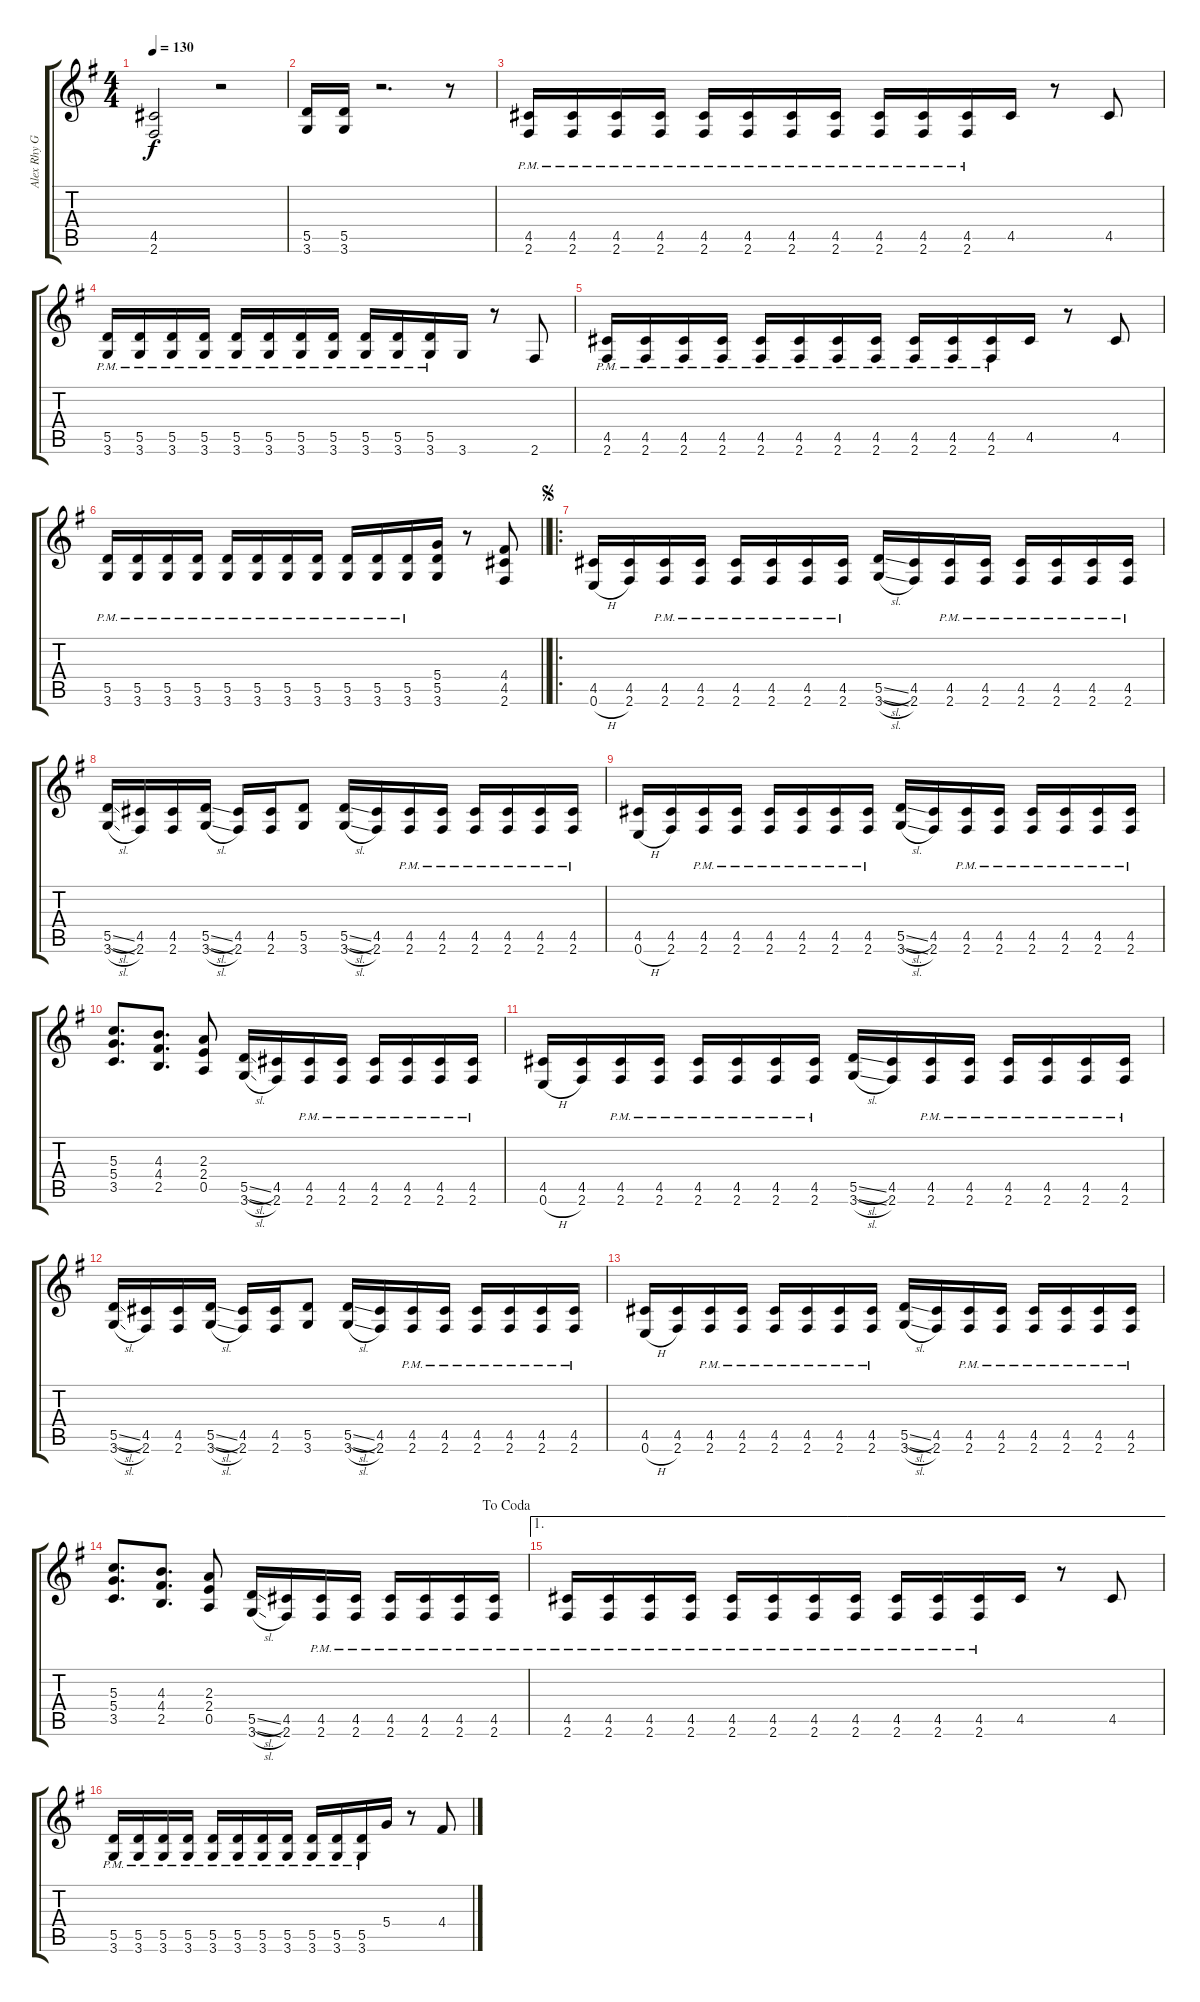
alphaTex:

\track ("Alex Rhy Gtr" "Alex Rhy G") {instrument distortionguitar}
\staff {score tabs}
\tuning (E4 B3 G3 D3 A2 E2) {hide}
\ts (4 4)
\tempo 130
\clef g2
\ks g
(4.5 2.6).2{dy f} r.2 |
(5.5 3.6).16 (5.5 3.6).16 r.2{d} r.8 |
(4.5{pm} 2.6{pm}).16 (4.5{pm} 2.6{pm}).16 (4.5{pm} 2.6{pm}).16 (4.5{pm} 2.6{pm}).16 (4.5{pm} 2.6{pm}).16 (4.5{pm} 2.6{pm}).16 (4.5{pm} 2.6{pm}).16 (4.5{pm} 2.6{pm}).16 (4.5{pm} 2.6{pm}).16 (4.5{pm} 2.6{pm}).16 (4.5{pm} 2.6{pm}).16 4.5.16 r.8 4.5.8 |
(5.5{pm} 3.6{pm}).16 (5.5{pm} 3.6{pm}).16 (5.5{pm} 3.6{pm}).16 (5.5{pm} 3.6{pm}).16 (5.5{pm} 3.6{pm}).16 (5.5{pm} 3.6{pm}).16 (5.5{pm} 3.6{pm}).16 (5.5{pm} 3.6{pm}).16 (5.5{pm} 3.6{pm}).16 (5.5{pm} 3.6{pm}).16 (5.5{pm} 3.6{pm}).16 3.6.16 r.8 2.6.8 |
(4.5{pm} 2.6{pm}).16 (4.5{pm} 2.6{pm}).16 (4.5{pm} 2.6{pm}).16 (4.5{pm} 2.6{pm}).16 (4.5{pm} 2.6{pm}).16 (4.5{pm} 2.6{pm}).16 (4.5{pm} 2.6{pm}).16 (4.5{pm} 2.6{pm}).16 (4.5{pm} 2.6{pm}).16 (4.5{pm} 2.6{pm}).16 (4.5{pm} 2.6{pm}).16 4.5.16 r.8 4.5.8 |
\barLineRight lightlight
(5.5{pm} 3.6{pm}).16 (5.5{pm} 3.6{pm}).16 (5.5{pm} 3.6{pm}).16 (5.5{pm} 3.6{pm}).16 (5.5{pm} 3.6{pm}).16 (5.5{pm} 3.6{pm}).16 (5.5{pm} 3.6{pm}).16 (5.5{pm} 3.6{pm}).16 (5.5{pm} 3.6{pm}).16 (5.5{pm} 3.6{pm}).16 (5.5{pm} 3.6{pm}).16 (5.4 5.5 3.6).16 r.8 (4.4 4.5 2.6).8 |
\ro
\jump segno
(4.5 0.6{h}).16 (4.5 2.6).16 (4.5{pm} 2.6{pm}).16 (4.5{pm} 2.6{pm}).16 (4.5{pm} 2.6{pm}).16 (4.5{pm} 2.6{pm}).16 (4.5{pm} 2.6{pm}).16 (4.5{pm} 2.6{pm}).16 (5.5{sl} 3.6{sl}).16 (4.5 2.6).16 (4.5{pm} 2.6{pm}).16 (4.5{pm} 2.6{pm}).16 (4.5{pm} 2.6{pm}).16 (4.5{pm} 2.6{pm}).16 (4.5{pm} 2.6{pm}).16 (4.5{pm} 2.6{pm}).16 |
(5.5{sl} 3.6{sl}).16 (4.5 2.6).16 (4.5 2.6).16 (5.5{sl} 3.6{sl}).16 (4.5 2.6).16 (4.5 2.6).16 (5.5 3.6).8 (5.5{sl} 3.6{sl}).16 (4.5 2.6).16 (4.5{pm} 2.6{pm}).16 (4.5{pm} 2.6{pm}).16 (4.5{pm} 2.6{pm}).16 (4.5{pm} 2.6{pm}).16 (4.5{pm} 2.6{pm}).16 (4.5{pm} 2.6{pm}).16 |
(4.5 0.6{h}).16 (4.5 2.6).16 (4.5{pm} 2.6{pm}).16 (4.5{pm} 2.6{pm}).16 (4.5{pm} 2.6{pm}).16 (4.5{pm} 2.6{pm}).16 (4.5{pm} 2.6{pm}).16 (4.5{pm} 2.6{pm}).16 (5.5{sl} 3.6{sl}).16 (4.5 2.6).16 (4.5{pm} 2.6{pm}).16 (4.5{pm} 2.6{pm}).16 (4.5{pm} 2.6{pm}).16 (4.5{pm} 2.6{pm}).16 (4.5{pm} 2.6{pm}).16 (4.5{pm} 2.6{pm}).16 |
(5.3 5.4 3.5).8{d} (4.3 4.4 2.5).8{d} (2.3 2.4 0.5).8 (5.5{sl} 3.6{sl}).16 (4.5 2.6).16 (4.5{pm} 2.6{pm}).16 (4.5{pm} 2.6{pm}).16 (4.5{pm} 2.6{pm}).16 (4.5{pm} 2.6{pm}).16 (4.5{pm} 2.6{pm}).16 (4.5{pm} 2.6{pm}).16 |
(4.5 0.6{h}).16 (4.5 2.6).16 (4.5{pm} 2.6{pm}).16 (4.5{pm} 2.6{pm}).16 (4.5{pm} 2.6{pm}).16 (4.5{pm} 2.6{pm}).16 (4.5{pm} 2.6{pm}).16 (4.5{pm} 2.6{pm}).16 (5.5{sl} 3.6{sl}).16 (4.5 2.6).16 (4.5{pm} 2.6{pm}).16 (4.5{pm} 2.6{pm}).16 (4.5{pm} 2.6{pm}).16 (4.5{pm} 2.6{pm}).16 (4.5{pm} 2.6{pm}).16 (4.5{pm} 2.6{pm}).16 |
(5.5{sl} 3.6{sl}).16 (4.5 2.6).16 (4.5 2.6).16 (5.5{sl} 3.6{sl}).16 (4.5 2.6).16 (4.5 2.6).16 (5.5 3.6).8 (5.5{sl} 3.6{sl}).16 (4.5 2.6).16 (4.5{pm} 2.6{pm}).16 (4.5{pm} 2.6{pm}).16 (4.5{pm} 2.6{pm}).16 (4.5{pm} 2.6{pm}).16 (4.5{pm} 2.6{pm}).16 (4.5{pm} 2.6{pm}).16 |
(4.5 0.6{h}).16 (4.5 2.6).16 (4.5{pm} 2.6{pm}).16 (4.5{pm} 2.6{pm}).16 (4.5{pm} 2.6{pm}).16 (4.5{pm} 2.6{pm}).16 (4.5{pm} 2.6{pm}).16 (4.5{pm} 2.6{pm}).16 (5.5{sl} 3.6{sl}).16 (4.5 2.6).16 (4.5{pm} 2.6{pm}).16 (4.5{pm} 2.6{pm}).16 (4.5{pm} 2.6{pm}).16 (4.5{pm} 2.6{pm}).16 (4.5{pm} 2.6{pm}).16 (4.5{pm} 2.6{pm}).16 |
\jump dacoda
(5.3 5.4 3.5).8{d} (4.3 4.4 2.5).8{d} (2.3 2.4 0.5).8 (5.5{sl} 3.6{sl}).16 (4.5 2.6).16 (4.5{pm} 2.6{pm}).16 (4.5{pm} 2.6{pm}).16 (4.5{pm} 2.6{pm}).16 (4.5{pm} 2.6{pm}).16 (4.5{pm} 2.6{pm}).16 (4.5{pm} 2.6{pm}).16 |
\ae 1
(4.5{pm} 2.6{pm}).16 (4.5{pm} 2.6{pm}).16 (4.5{pm} 2.6{pm}).16 (4.5{pm} 2.6{pm}).16 (4.5{pm} 2.6{pm}).16 (4.5{pm} 2.6{pm}).16 (4.5{pm} 2.6{pm}).16 (4.5{pm} 2.6{pm}).16 (4.5{pm} 2.6{pm}).16 (4.5{pm} 2.6{pm}).16 (4.5{pm} 2.6{pm}).16 4.5.16 r.8 4.5.8 |
(5.5{pm} 3.6{pm}).16 (5.5{pm} 3.6{pm}).16 (5.5{pm} 3.6{pm}).16 (5.5{pm} 3.6{pm}).16 (5.5{pm} 3.6{pm}).16 (5.5{pm} 3.6{pm}).16 (5.5{pm} 3.6{pm}).16 (5.5{pm} 3.6{pm}).16 (5.5{pm} 3.6{pm}).16 (5.5{pm} 3.6{pm}).16 (5.5{pm} 3.6{pm}).16 5.4.16 r.8 4.4.8
